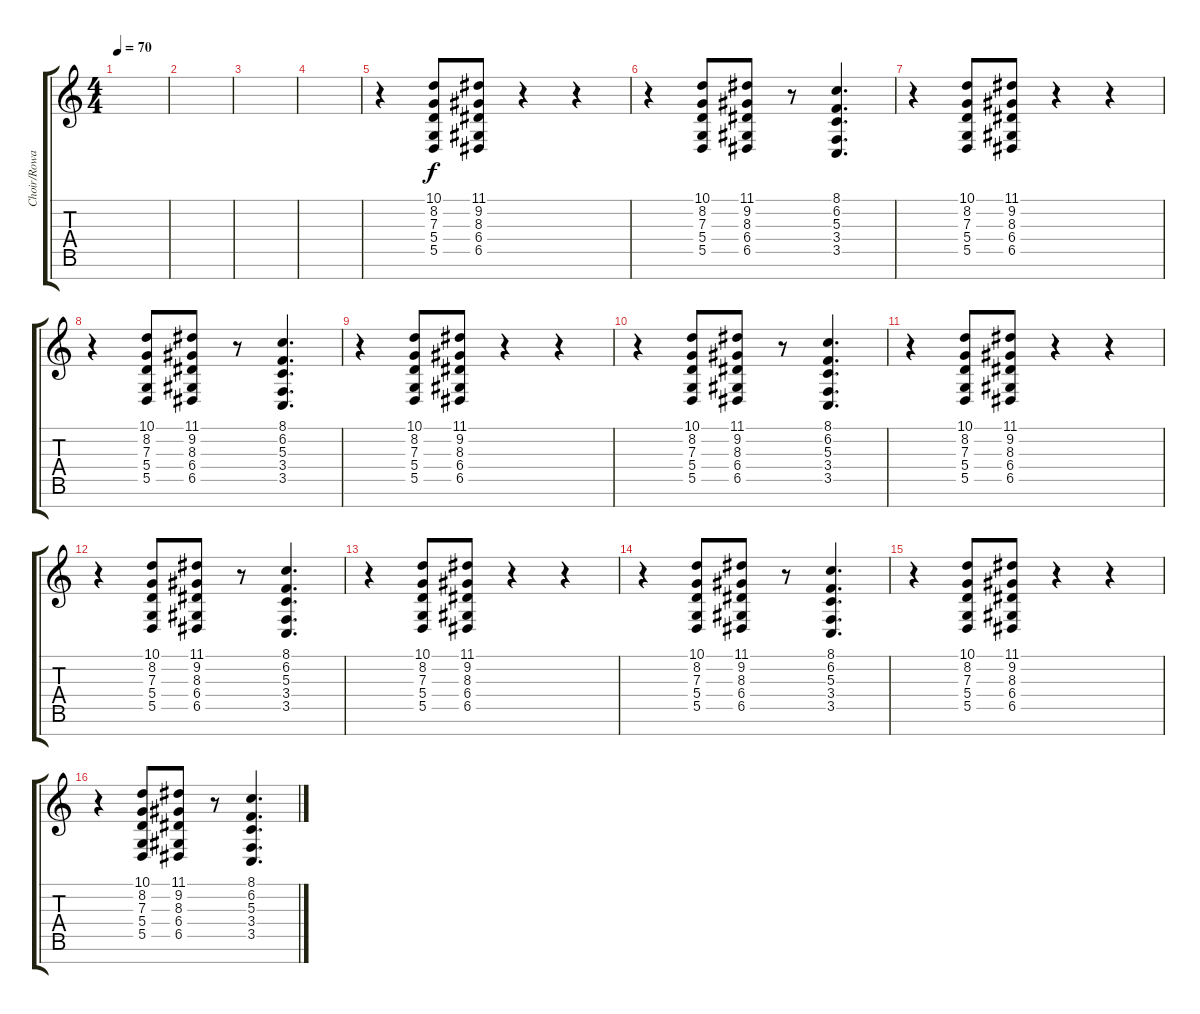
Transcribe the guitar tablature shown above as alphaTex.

\track ("Choir/Rowan" "Choir/Rowa") {instrument pad4choir}
\staff {score tabs}
\tuning (E4 B3 G3 D3 A2 E2 B1) {hide}
\ts (4 4)
\tempo 70
\clef g2
\ks c
|
|
|
|
r.4 (10.1 8.2 7.3 5.4 5.5).8 (11.1 9.2 8.3 6.4 6.5).8 r.4 r.4 |
r.4 (10.1 8.2 7.3 5.4 5.5).8 (11.1 9.2 8.3 6.4 6.5).8 r.8 (8.1 6.2 5.3 3.4 3.5).4{d} |
r.4 (10.1 8.2 7.3 5.4 5.5).8 (11.1 9.2 8.3 6.4 6.5).8 r.4 r.4 |
r.4 (10.1 8.2 7.3 5.4 5.5).8 (11.1 9.2 8.3 6.4 6.5).8 r.8 (8.1 6.2 5.3 3.4 3.5).4{d} |
r.4 (10.1 8.2 7.3 5.4 5.5).8 (11.1 9.2 8.3 6.4 6.5).8 r.4 r.4 |
r.4 (10.1 8.2 7.3 5.4 5.5).8 (11.1 9.2 8.3 6.4 6.5).8 r.8 (8.1 6.2 5.3 3.4 3.5).4{d} |
r.4 (10.1 8.2 7.3 5.4 5.5).8 (11.1 9.2 8.3 6.4 6.5).8 r.4 r.4 |
r.4 (10.1 8.2 7.3 5.4 5.5).8 (11.1 9.2 8.3 6.4 6.5).8 r.8 (8.1 6.2 5.3 3.4 3.5).4{d} |
r.4 (10.1 8.2 7.3 5.4 5.5).8 (11.1 9.2 8.3 6.4 6.5).8 r.4 r.4 |
r.4 (10.1 8.2 7.3 5.4 5.5).8 (11.1 9.2 8.3 6.4 6.5).8 r.8 (8.1 6.2 5.3 3.4 3.5).4{d} |
r.4 (10.1 8.2 7.3 5.4 5.5).8 (11.1 9.2 8.3 6.4 6.5).8 r.4 r.4 |
r.4 (10.1 8.2 7.3 5.4 5.5).8 (11.1 9.2 8.3 6.4 6.5).8 r.8 (8.1 6.2 5.3 3.4 3.5).4{d}
